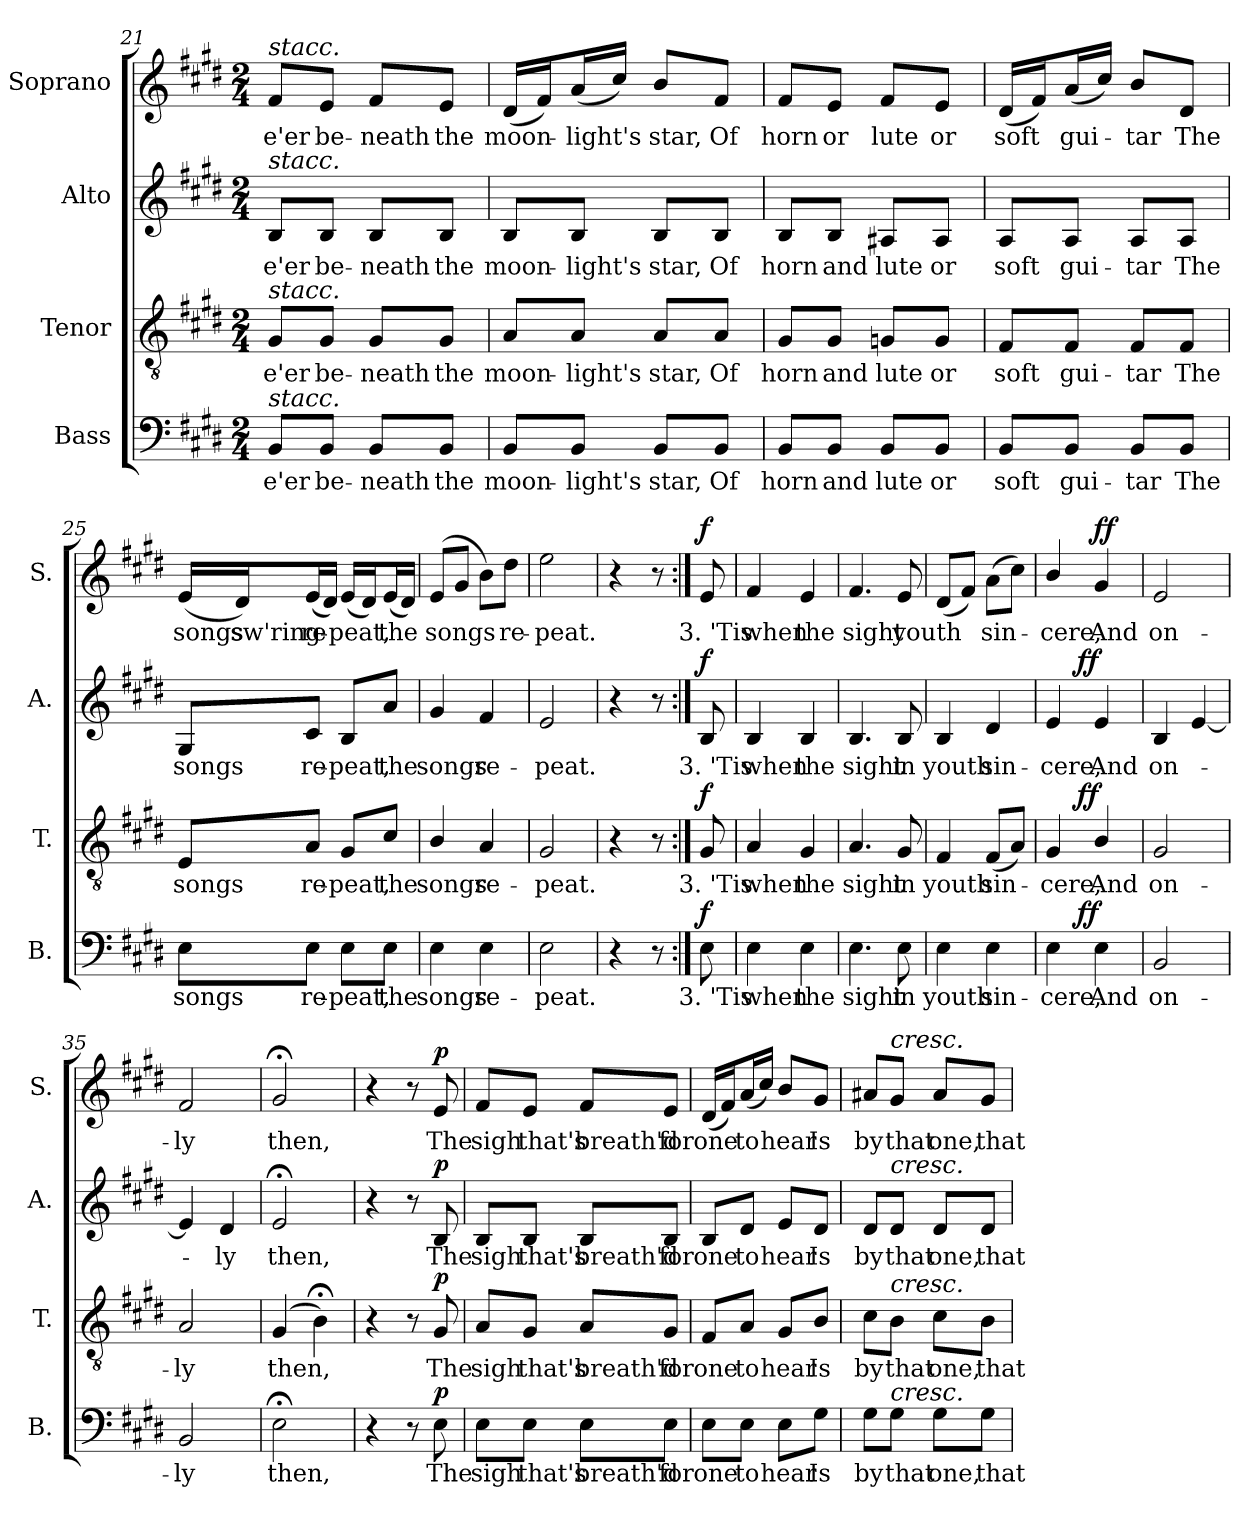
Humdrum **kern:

**kern	**text	**dynam	**kern	**text	**dynam	**kern	**text	**dynam	**kern	**text	**dynam
*part4	*part4	*part4	*part3	*part3	*part3	*part2	*part2	*part2	*part1	*part1	*part1
*staff4	*staff4	*staff4	*staff3	*staff3	*staff3	*staff2	*staff2	*staff2	*staff1	*staff1	*staff1
*I"Bass	*	*	*I"Tenor	*	*	*I"Alto	*	*	*I"Soprano	*	*
*I'B.	*	*	*I'T.	*	*	*I'A.	*	*	*I'S.	*	*
*clefF4	*	*	*clefGv2	*	*	*clefG2	*	*	*clefG2	*	*
*	*	*	*ITrd7c12	*	*	*	*	*	*	*	*
*k[f#c#g#d#]	*	*	*k[f#c#g#d#]	*	*	*k[f#c#g#d#]	*	*	*k[f#c#g#d#]	*	*
*E:	*	*	*E:	*	*	*E:	*	*	*E:	*	*
*M2/4	*	*	*M2/4	*	*	*M2/4	*	*	*M2/4	*	*
=21	=21	=21	=21	=21	=21	=21	=21	=21	=21	=21	=21
!	!	!	!	!	!	!	!	!	!LO:TX:a:i:t=stacc.	!	!
!	!	!	!	!	!	!LO:TX:a:i:t=stacc.	!	!	!	!	!
!	!	!	!LO:TX:a:i:t=stacc.	!	!	!	!	!	!	!	!
!LO:TX:a:i:t=stacc.	!	!	!	!	!	!	!	!	!	!	!
!	!LO:LY:b	!	!	!LO:LY:b	!	!	!LO:LY:b	!	!	!LO:LY:b	!
8BB/L	e'er	.	8GG#/L	e'er	.	8B/L	e'er	.	8f#/L	e'er	.
!	!LO:LY:b	!	!	!LO:LY:b	!	!	!LO:LY:b	!	!	!LO:LY:b	!
8BB/J	be-	.	8GG#/J	be-	.	8B/J	be-	.	8e/J	be-	.
!	!LO:LY:b	!	!	!LO:LY:b	!	!	!LO:LY:b	!	!	!LO:LY:b	!
8BB/L	neath	.	8GG#/L	neath	.	8B/L	neath	.	8f#/L	neath	.
!	!LO:LY:b	!	!	!LO:LY:b	!	!	!LO:LY:b	!	!	!LO:LY:b	!
8BB/J	the	.	8GG#/J	the	.	8B/J	the	.	8e/J	the	.
=22	=22	=22	=22	=22	=22	=22	=22	=22	=22	=22	=22
!	!LO:LY:b	!	!	!LO:LY:b	!	!	!LO:LY:b	!	!	!LO:LY:b	!
8BB/L	moon-	.	8AA/L	moon-	.	8B/L	moon-	.	(<16d#/LL	moon-	.
.	.	.	.	.	.	.	.	.	16f#/J)	.	.
!	!LO:LY:b	!	!	!LO:LY:b	!	!	!LO:LY:b	!	!	!LO:LY:b	!
8BB/J	light's	.	8AA/J	light's	.	8B/J	light's	.	(<16a/L	light's	.
.	.	.	.	.	.	.	.	.	16cc#/JJ)	.	.
!	!LO:LY:b	!	!	!LO:LY:b	!	!	!LO:LY:b	!	!	!LO:LY:b	!
8BB/L	star,	.	8AA/L	star,	.	8B/L	star,	.	8b/L	star,	.
!	!LO:LY:b	!	!	!LO:LY:b	!	!	!LO:LY:b	!	!	!LO:LY:b	!
8BB/J	Of	.	8AA/J	Of	.	8B/J	Of	.	8f#/J	Of	.
=23	=23	=23	=23	=23	=23	=23	=23	=23	=23	=23	=23
!	!LO:LY:b	!	!	!LO:LY:b	!	!	!LO:LY:b	!	!	!LO:LY:b	!
8BB/L	horn	.	8GG#/L	horn	.	8B/L	horn	.	8f#/L	horn	.
!	!LO:LY:b	!	!	!LO:LY:b	!	!	!LO:LY:b	!	!	!LO:LY:b	!
8BB/J	-and	.	8GG#/J	-and	.	8B/J	-and	.	8e/J	-or	.
!	!LO:LY:b	!	!	!LO:LY:b	!	!	!LO:LY:b	!	!	!LO:LY:b	!
8BB/L	lute	.	8GGn/L	lute	.	8A#X/L	lute	.	8f#/L	lute	.
!	!LO:LY:b	!	!	!LO:LY:b	!	!	!LO:LY:b	!	!	!LO:LY:b	!
8BB/J	or	.	8GG/J	or	.	8A#/J	or	.	8e/J	or	.
!!LO:LB:g=z
=24	=24	=24	=24	=24	=24	=24	=24	=24	=24	=24	=24
!	!LO:LY:b	!	!	!LO:LY:b	!	!	!LO:LY:b	!	!	!LO:LY:b	!
8BB/L	soft	.	8FF#/L	soft	.	8A/L	soft	.	(<16d#/LL	soft	.
.	.	.	.	.	.	.	.	.	16f#/J)	.	.
!	!LO:LY:b	!	!	!LO:LY:b	!	!	!LO:LY:b	!	!	!LO:LY:b	!
8BB/J	gui-	.	8FF#/J	gui-	.	8A/J	gui-	.	(<16a/L	gui-	.
.	.	.	.	.	.	.	.	.	16cc#/JJ)	.	.
!	!LO:LY:b	!	!	!LO:LY:b	!	!	!LO:LY:b	!	!	!LO:LY:b	!
8BB/L	tar	.	8FF#/L	tar	.	8A/L	tar	.	8b/L	tar	.
!	!LO:LY:b	!	!	!LO:LY:b	!	!	!LO:LY:b	!	!	!LO:LY:b	!
8BB/J	The	.	8FF#/J	The	.	8A/J	The	.	8d#/J	The	.
=25	=25	=25	=25	=25	=25	=25	=25	=25	=25	=25	=25
!	!LO:LY:b	!	!	!LO:LY:b	!	!	!LO:LY:b	!	!	!LO:LY:b	!
8E\L	-songs	.	8EE/L	-songs	.	8G#/L	-songs	.	(<16e/LL	-songs	.
!	!	!	!	!	!	!	!	!	!	!LO:LY:b	!
.	.	.	.	.	.	.	.	.	16d#/J)	sw'ring	.
!	!LO:LY:b	!	!	!LO:LY:b	!	!	!LO:LY:b	!	!	!LO:LY:b	!
8E\J	re-	.	8AA/J	re-	.	8c#/J	re-	.	(<16e/L	re-	.
.	.	.	.	.	.	.	.	.	16d#/JJ)	.	.
!	!LO:LY:b	!	!	!LO:LY:b	!	!	!LO:LY:b	!	!	!LO:LY:b	!
8E\L	peat,	.	8GG#/L	peat,	.	8B/L	peat,	.	(<16e/LL	peat,	.
.	.	.	.	.	.	.	.	.	16d#/J)	.	.
!	!LO:LY:b	!	!	!LO:LY:b	!	!	!LO:LY:b	!	!	!LO:LY:b	!
8E\J	the	.	8C#/J	the	.	8a/J	the	.	(<16e/L	the	.
.	.	.	.	.	.	.	.	.	16d#/JJ)	.	.
=26	=26	=26	=26	=26	=26	=26	=26	=26	=26	=26	=26
!	!LO:LY:b	!	!	!LO:LY:b	!	!	!LO:LY:b	!	!	!LO:LY:b	!
4E\	-songs	.	4BB/	-songs	.	4g#/	-songs	.	(8e/L	-songs	.
.	.	.	.	.	.	.	.	.	8g#/J	.	.
!	!LO:LY:b	!	!	!LO:LY:b	!	!	!LO:LY:b	!	!	!	!
4E\	re-	.	4AA/	re-	.	4f#/	re-	.	8b\L)	.	.
!	!	!	!	!	!	!	!	!	!	!LO:LY:b	!
.	.	.	.	.	.	.	.	.	8dd#\J	re-	.
=27	=27	=27	=27	=27	=27	=27	=27	=27	=27	=27	=27
!	!LO:LY:b	!	!	!LO:LY:b	!	!	!LO:LY:b	!	!	!LO:LY:b	!
2E\	peat.	.	2GG#/	peat.	.	2e/	peat.	.	2ee\	peat.	.
=28	=28	=28	=28	=28	=28	=28	=28	=28	=28	=28	=28
4r	.	.	4r	.	.	4r	.	.	4r	.	.
8r	.	.	8r	.	.	8r	.	.	8r	.	.
!!LO:PB:g=z
=29:|!	=29:|!	=29:|!	=29:|!	=29:|!	=29:|!	=29:|!	=29:|!	=29:|!	=29:|!	=29:|!	=29:|!
!	!LO:LY:b	!LO:DY:a	!	!LO:LY:b	!LO:DY:a	!	!LO:LY:b	!LO:DY:a	!	!LO:LY:b	!LO:DY:a
8E\	3. 'Tis	f	8GG#/	3. 'Tis	f	8B/	3. 'Tis	f	8e/	3. 'Tis	f
=30	=30	=30	=30	=30	=30	=30	=30	=30	=30	=30	=30
!	!LO:LY:b	!	!	!LO:LY:b	!	!	!LO:LY:b	!	!	!LO:LY:b	!
4E\	when	.	4AA/	when	.	4B/	when	.	4f#/	when	.
!	!LO:LY:b	!	!	!LO:LY:b	!	!	!LO:LY:b	!	!	!LO:LY:b	!
4E\	the	.	4GG#/	the	.	4B/	the	.	4e/	the	.
=31	=31	=31	=31	=31	=31	=31	=31	=31	=31	=31	=31
!	!LO:LY:b	!	!	!LO:LY:b	!	!	!LO:LY:b	!	!	!LO:LY:b	!
4.E\	sight	.	4.AA/	sight	.	4.B/	sight	.	4.f#/	sight	.
!	!LO:LY:b	!	!	!LO:LY:b	!	!	!LO:LY:b	!	!	!LO:LY:b	!
8E\	in	.	8GG#/	in	.	8B/	in	.	8e/	youth	.
=32	=32	=32	=32	=32	=32	=32	=32	=32	=32	=32	=32
!	!LO:LY:b	!	!	!LO:LY:b	!	!	!LO:LY:b	!	!	!	!
4E\	youth	.	4FF#/	youth	.	4B/	youth	.	(<8d#/L	.	.
.	.	.	.	.	.	.	.	.	8f#/J)	.	.
!	!LO:LY:b	!	!	!LO:LY:b	!	!	!LO:LY:b	!	!	!LO:LY:b	!
4E\	sin-	.	(<8FF#/L	sin-	.	4d#/	sin-	.	(>8a\L	sin-	.
.	.	.	8AA/J)	.	.	.	.	.	8cc#\J)	.	.
=33	=33	=33	=33	=33	=33	=33	=33	=33	=33	=33	=33
!	!LO:LY:b	!	!	!LO:LY:b	!	!	!LO:LY:b	!	!	!LO:LY:b	!
*^	*	*	*^	*	*	*^	*	*	*	*	*
4E\	8.ryy	-cere,	.	4GG#/	8.ryy	-cere,	.	4e/	8.ryy	-cere,	.	4b/	-cere,	.
!	!	!	!LO:DY:a	!	!	!	!LO:DY:a	!	!	!	!LO:DY:a	!	!	!
.	4ryy	.	ff	.	4ryy	.	ff	.	4ryy	.	ff	.	.	.
!	!	!LO:LY:b	!	!	!	!LO:LY:b	!	!	!	!LO:LY:b	!	!	!LO:LY:b	!LO:DY:a
4E\	.	And	.	4BB/	.	And	.	4e/	.	And	.	4g#/	And	ff
.	16ryy	.	.	.	16ryy	.	.	.	16ryy	.	.	.	.	.
=34	=34	=34	=34	=34	=34	=34	=34	=34	=34	=34	=34	=34	=34	=34
!	!	!LO:LY:b	!	!	!	!LO:LY:b	!	!	!	!LO:LY:b	!	!	!LO:LY:b	!
*v	*v	*	*	*	*	*	*	*v	*v	*	*	*	*	*
*	*	*	*v	*v	*	*	*	*	*	*	*	*
2BB/	on-	.	2GG#/	on-	.	4B/	on-	.	2e/	on-	.
.	.	.	.	.	.	[<4e/	.	.	.	.	.
=35	=35	=35	=35	=35	=35	=35	=35	=35	=35	=35	=35
!	!LO:LY:b	!	!	!LO:LY:b	!	!	!	!	!	!LO:LY:b	!
2BB/	-ly	.	2AA/	-ly	.	4e/]	.	.	2f#/	-ly	.
!	!	!	!	!	!	!	!LO:LY:b	!	!	!	!
.	.	.	.	.	.	4d#/	-ly	.	.	.	.
=36	=36	=36	=36	=36	=36	=36	=36	=36	=36	=36	=36
!	!LO:LY:b	!	!	!LO:LY:b	!	!	!LO:LY:b	!	!	!LO:LY:b	!
2E;<\	then,	.	(4GG#/	then,	.	2e;</	then,	.	2g#;</	then,	.
.	.	.	4BB;<\)	.	.	.	.	.	.	.	.
!!LO:LB:g=z
=37	=37	=37	=37	=37	=37	=37	=37	=37	=37	=37	=37
4r	.	.	4r	.	.	4r	.	.	4r	.	.
8r	.	.	8r	.	.	8r	.	.	8r	.	.
!	!LO:LY:b	!LO:DY:a	!	!LO:LY:b	!LO:DY:a	!	!LO:LY:b	!LO:DY:a	!	!LO:LY:b	!LO:DY:a
8E\	The	p	8GG#/	The	p	8B/	The	p	8e/	The	p
=38	=38	=38	=38	=38	=38	=38	=38	=38	=38	=38	=38
!	!LO:LY:b	!	!	!LO:LY:b	!	!	!LO:LY:b	!	!	!LO:LY:b	!
8E\L	sigh	.	8AA/L	sigh	.	8B/L	sigh	.	8f#/L	sigh	.
!	!LO:LY:b	!	!	!LO:LY:b	!	!	!LO:LY:b	!	!	!LO:LY:b	!
8E\J	that's	.	8GG#/J	that's	.	8B/J	that's	.	8e/J	that's	.
!	!LO:LY:b	!	!	!LO:LY:b	!	!	!LO:LY:b	!	!	!LO:LY:b	!
8E\L	breath'd	.	8AA/L	breath'd	.	8B/L	breath'd	.	8f#/L	breath'd	.
!	!LO:LY:b	!	!	!LO:LY:b	!	!	!LO:LY:b	!	!	!LO:LY:b	!
8E\J	for	.	8GG#/J	for	.	8B/J	for	.	8e/J	for	.
=39	=39	=39	=39	=39	=39	=39	=39	=39	=39	=39	=39
!	!LO:LY:b	!	!	!LO:LY:b	!	!	!LO:LY:b	!	!	!LO:LY:b	!
8E\L	one	.	8FF#/L	one	.	8B/L	one	.	(<16d#/LL	one	.
.	.	.	.	.	.	.	.	.	16f#/J)	.	.
!	!LO:LY:b	!	!	!LO:LY:b	!	!	!LO:LY:b	!	!	!LO:LY:b	!
8E\J	to	.	8AA/J	to	.	8d#/J	to	.	(<16a/L	to	.
.	.	.	.	.	.	.	.	.	16cc#/JJ)	.	.
!	!LO:LY:b	!	!	!LO:LY:b	!	!	!LO:LY:b	!	!	!LO:LY:b	!
8E\L	hear	.	8GG#/L	hear	.	8e/L	hear	.	8b/L	hear	.
!	!LO:LY:b	!	!	!LO:LY:b	!	!	!LO:LY:b	!	!	!LO:LY:b	!
8G#\J	Is	.	8BB/J	Is	.	8d#/J	Is	.	8g#/J	Is	.
=40	=40	=40	=40	=40	=40	=40	=40	=40	=40	=40	=40
!	!LO:LY:b	!	!	!LO:LY:b	!	!	!LO:LY:b	!	!	!LO:LY:b	!
8G#\L	by	.	8C#\L	by	.	8d#/L	by	.	8a#X/L	by	.
!	!	!	!	!	!	!	!	!	!LO:TX:a:i:t=cresc.	!	!
!	!	!	!	!	!	!LO:TX:a:i:t=cresc.	!	!	!	!	!
!	!	!	!LO:TX:a:i:t=cresc.	!	!	!	!	!	!	!	!
!LO:TX:a:i:t=cresc.	!	!	!	!	!	!	!	!	!	!	!
!	!LO:LY:b	!	!	!LO:LY:b	!	!	!LO:LY:b	!	!	!LO:LY:b	!
8G#\J	that	.	8BB\J	that	.	8d#/J	that	.	8g#/J	that	.
!	!LO:LY:b	!	!	!LO:LY:b	!	!	!LO:LY:b	!	!	!LO:LY:b	!
8G#\L	one,	.	8C#\L	one,	.	8d#/L	one,	.	8a#/L	one,	.
!	!LO:LY:b	!	!	!LO:LY:b	!	!	!LO:LY:b	!	!	!LO:LY:b	!
8G#\J	that	.	8BB\J	that	.	8d#/J	that	.	8g#/J	that	.
=	=	=	=	=	=	=	=	=	=	=	=
*-	*-	*-	*-	*-	*-	*-	*-	*-	*-	*-	*-
